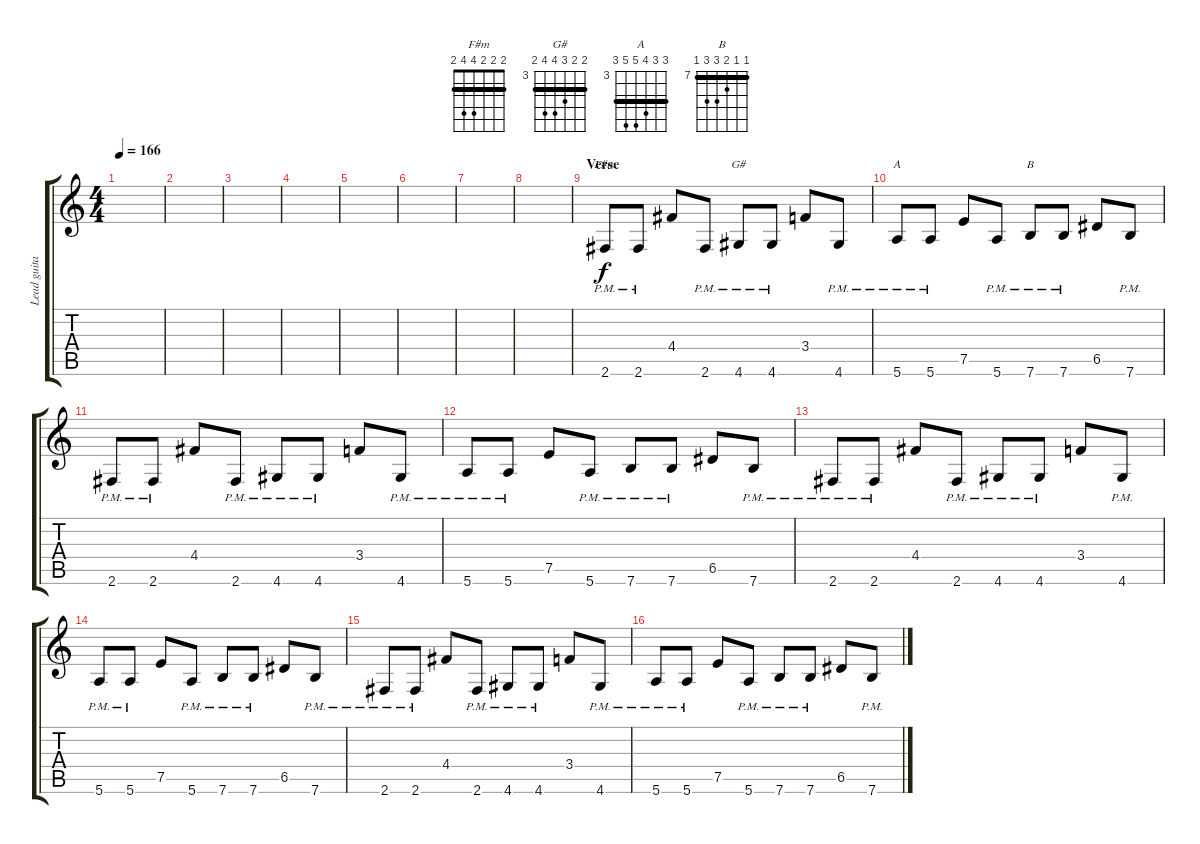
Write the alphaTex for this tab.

\track ("Lead guitar" "Lead guita") {instrument electricguitarjazz}
\staff {score tabs}
\tuning (E4 B3 G3 D3 A2 E2) {hide}
\chord ("F#m" 2 2 2 4 4 2) {barre 2}
\chord ("G#" 4 4 5 6 6 4) {firstfret 3 barre 4}
\chord ("A" 5 5 6 7 7 5) {firstfret 3 barre 5}
\chord ("B" 7 7 8 9 9 7) {firstfret 7 barre 7}
\ts (4 4)
\tempo 166
\clef g2
\ks c
|
|
|
|
|
|
|
|
\section ("" "Verse")
2.6{pm}.8{ch "F#m"} 2.6{pm}.8 4.4.8 2.6{pm}.8 4.6{pm}.8{ch "G#"} 4.6{pm}.8 3.4.8 4.6{pm}.8 |
5.6{pm}.8{ch "A"} 5.6{pm}.8 7.5.8 5.6{pm}.8 7.6{pm}.8{ch "B"} 7.6{pm}.8 6.5.8 7.6{pm}.8 |
2.6{pm}.8 2.6{pm}.8 4.4.8 2.6{pm}.8 4.6{pm}.8 4.6{pm}.8 3.4.8 4.6{pm}.8 |
5.6{pm}.8 5.6{pm}.8 7.5.8 5.6{pm}.8 7.6{pm}.8 7.6{pm}.8 6.5.8 7.6{pm}.8 |
2.6{pm}.8 2.6{pm}.8 4.4.8 2.6{pm}.8 4.6{pm}.8 4.6{pm}.8 3.4.8 4.6{pm}.8 |
5.6{pm}.8 5.6{pm}.8 7.5.8 5.6{pm}.8 7.6{pm}.8 7.6{pm}.8 6.5.8 7.6{pm}.8 |
2.6{pm}.8 2.6{pm}.8 4.4.8 2.6{pm}.8 4.6{pm}.8 4.6{pm}.8 3.4.8 4.6{pm}.8 |
5.6{pm}.8 5.6{pm}.8 7.5.8 5.6{pm}.8 7.6{pm}.8 7.6{pm}.8 6.5.8 7.6{pm}.8
